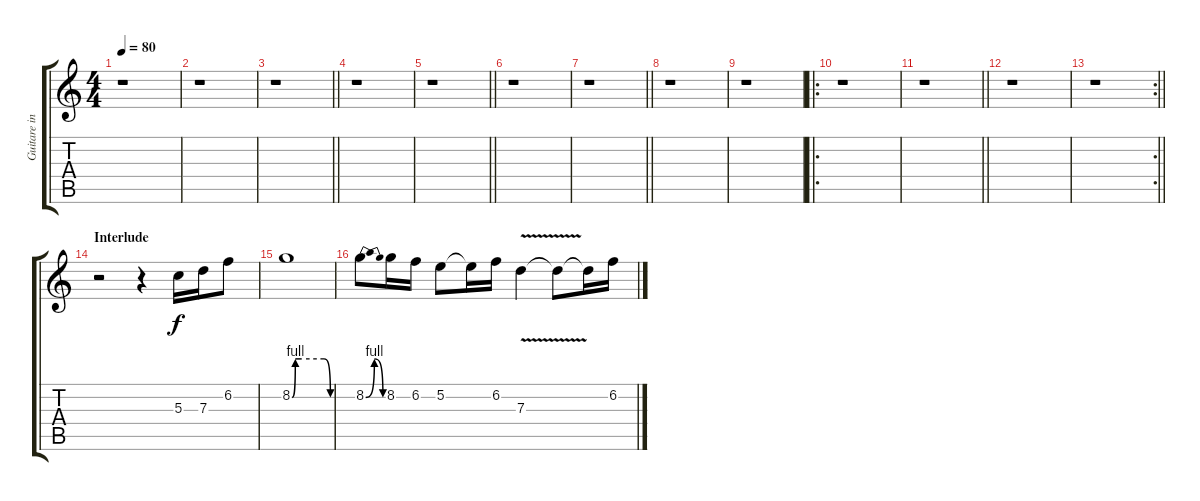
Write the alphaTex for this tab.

\track ("Guitare interlude/solo" "Guitare in") {instrument overdrivenguitar}
\staff {score tabs}
\tuning (E4 B3 G3 D3 A2 E2) {hide}
\ts (4 4)
\tempo 80
\clef g2
\ks c
r.1{dy f} |
r.1 |
\barLineRight lightlight
r.1 |
r.1 |
\barLineRight lightlight
r.1 |
r.1 |
\barLineRight lightlight
r.1 |
r.1 |
r.1 |
\ro
r.1 |
\barLineRight lightlight
r.1 |
r.1 |
\rc 2
\barLineRight lightlight
r.1 |
\section ("" "Interlude")
r.2 r.4 5.3.16 7.3.16 6.2.8 |
8.2{be (custom 0 0 5 4 15 4 50 4 60 0)}.1{volume 6} |
8.2{be (bendrelease 0 0 15 4 44 4 60 0)}.8{volume 13} 8.2.16 6.2.16 5.2.8 5.2{t}.16 6.2.16 7.3{v}.4 7.3{t}.8 7.3{t}.16 6.2.16
